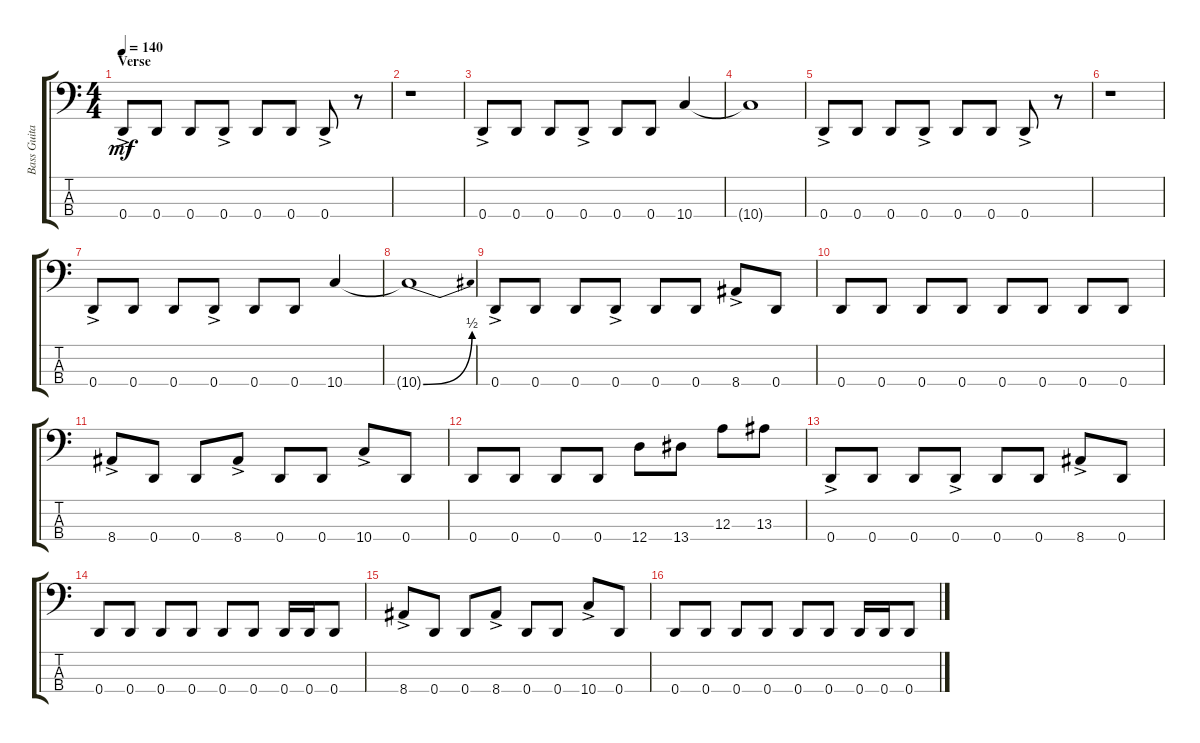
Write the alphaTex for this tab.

\track ("Bass Guitar" "Bass Guita") {instrument electricbassfinger}
\staff {score tabs}
\tuning (G2 D2 A1 D1) {hide}
\ts (4 4)
\section ("" "Verse")
\tempo 140
\clef f4
\ks c
0.4{ac}.8{dy mf instrument electricbassfinger} 0.4.8 0.4.8 0.4{ac}.8 0.4.8 0.4.8 0.4{ac}.8 r.8 |
r.1 |
0.4{ac}.8 0.4.8 0.4.8 0.4{ac}.8 0.4.8 0.4.8 10.4.4 |
10.4{t}.1 |
0.4{ac}.8 0.4.8 0.4.8 0.4{ac}.8 0.4.8 0.4.8 0.4{ac}.8 r.8 |
r.1 |
0.4{ac}.8 0.4.8 0.4.8 0.4{ac}.8 0.4.8 0.4.8 10.4.4 |
10.4{be (bend 0 0 60 2) t}.1 |
0.4{ac}.8 0.4.8 0.4.8 0.4{ac}.8 0.4.8 0.4.8 8.4{ac}.8 0.4.8 |
0.4.8 0.4.8 0.4.8 0.4.8 0.4.8 0.4.8 0.4.8 0.4.8 |
8.4{ac}.8 0.4.8 0.4.8 8.4{ac}.8 0.4.8 0.4.8 10.4{ac}.8 0.4.8 |
0.4.8 0.4.8 0.4.8 0.4.8 12.4.8 13.4.8 12.3.8 13.3.8 |
0.4{ac}.8 0.4.8 0.4.8 0.4{ac}.8 0.4.8 0.4.8 8.4{ac}.8 0.4.8 |
0.4.8 0.4.8 0.4.8 0.4.8 0.4.8 0.4.8 0.4.16 0.4.16 0.4.8 |
8.4{ac}.8 0.4.8 0.4.8 8.4{ac}.8 0.4.8 0.4.8 10.4{ac}.8 0.4.8 |
0.4.8 0.4.8 0.4.8 0.4.8 0.4.8 0.4.8 0.4.16 0.4.16 0.4.8
